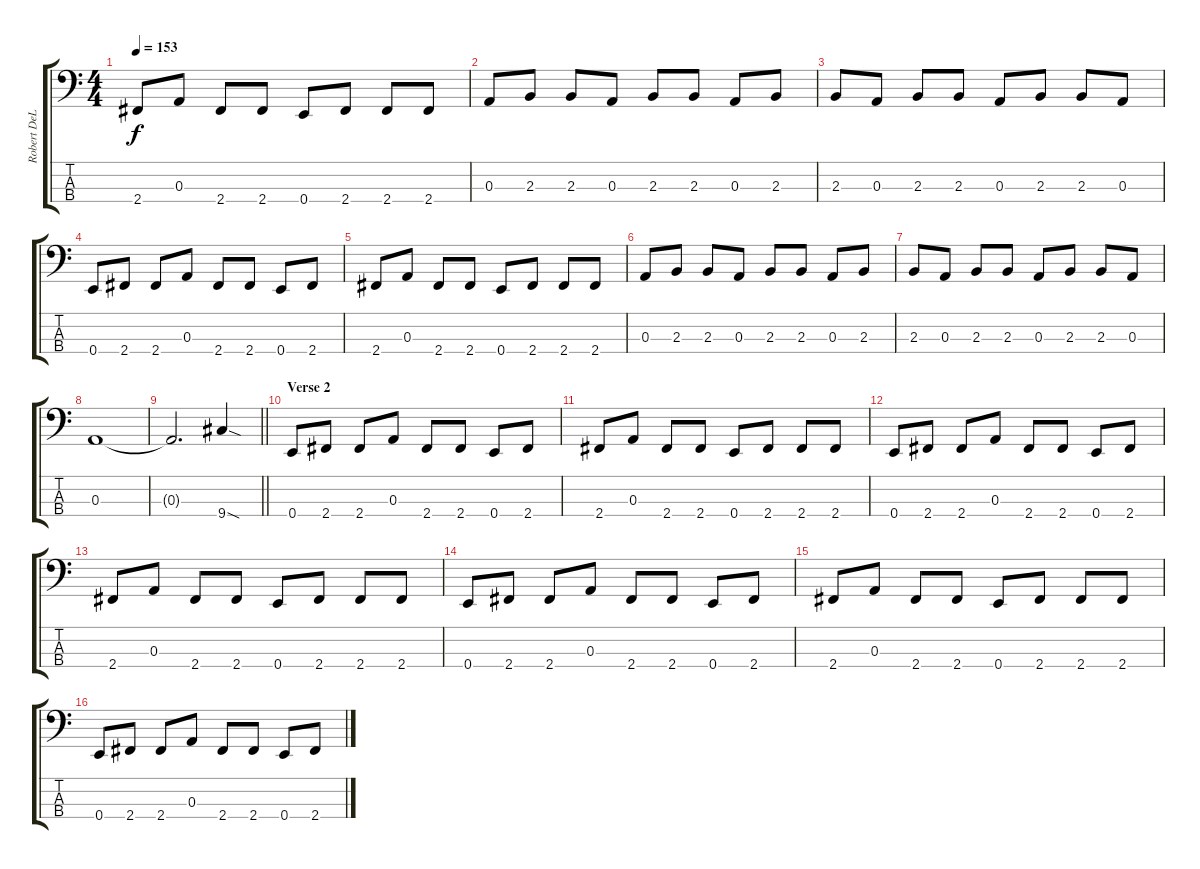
\track ("Robert DeLeo - Bass" "Robert DeL") {instrument electricbassfinger}
\staff {score tabs}
\tuning (G2 D2 A1 E1) {hide}
\ts (4 4)
\tempo 153
\clef f4
\ks c
2.4.8{dy f} 0.3.8 2.4.8 2.4.8 0.4.8 2.4.8 2.4.8 2.4.8 |
0.3.8 2.3.8 2.3.8 0.3.8 2.3.8 2.3.8 0.3.8 2.3.8 |
2.3.8 0.3.8 2.3.8 2.3.8 0.3.8 2.3.8 2.3.8 0.3.8 |
0.4.8 2.4.8 2.4.8 0.3.8 2.4.8 2.4.8 0.4.8 2.4.8 |
2.4.8 0.3.8 2.4.8 2.4.8 0.4.8 2.4.8 2.4.8 2.4.8 |
0.3.8 2.3.8 2.3.8 0.3.8 2.3.8 2.3.8 0.3.8 2.3.8 |
2.3.8 0.3.8 2.3.8 2.3.8 0.3.8 2.3.8 2.3.8 0.3.8 |
0.3.1 |
\barLineRight lightlight
0.3{t}.2{d} 9.4{sod}.4 |
\section ("" "Verse 2")
0.4.8 2.4.8 2.4.8 0.3.8 2.4.8 2.4.8 0.4.8 2.4.8 |
2.4.8 0.3.8 2.4.8 2.4.8 0.4.8 2.4.8 2.4.8 2.4.8 |
0.4.8 2.4.8 2.4.8 0.3.8 2.4.8 2.4.8 0.4.8 2.4.8 |
2.4.8 0.3.8 2.4.8 2.4.8 0.4.8 2.4.8 2.4.8 2.4.8 |
0.4.8 2.4.8 2.4.8 0.3.8 2.4.8 2.4.8 0.4.8 2.4.8 |
2.4.8 0.3.8 2.4.8 2.4.8 0.4.8 2.4.8 2.4.8 2.4.8 |
0.4.8 2.4.8 2.4.8 0.3.8 2.4.8 2.4.8 0.4.8 2.4.8
